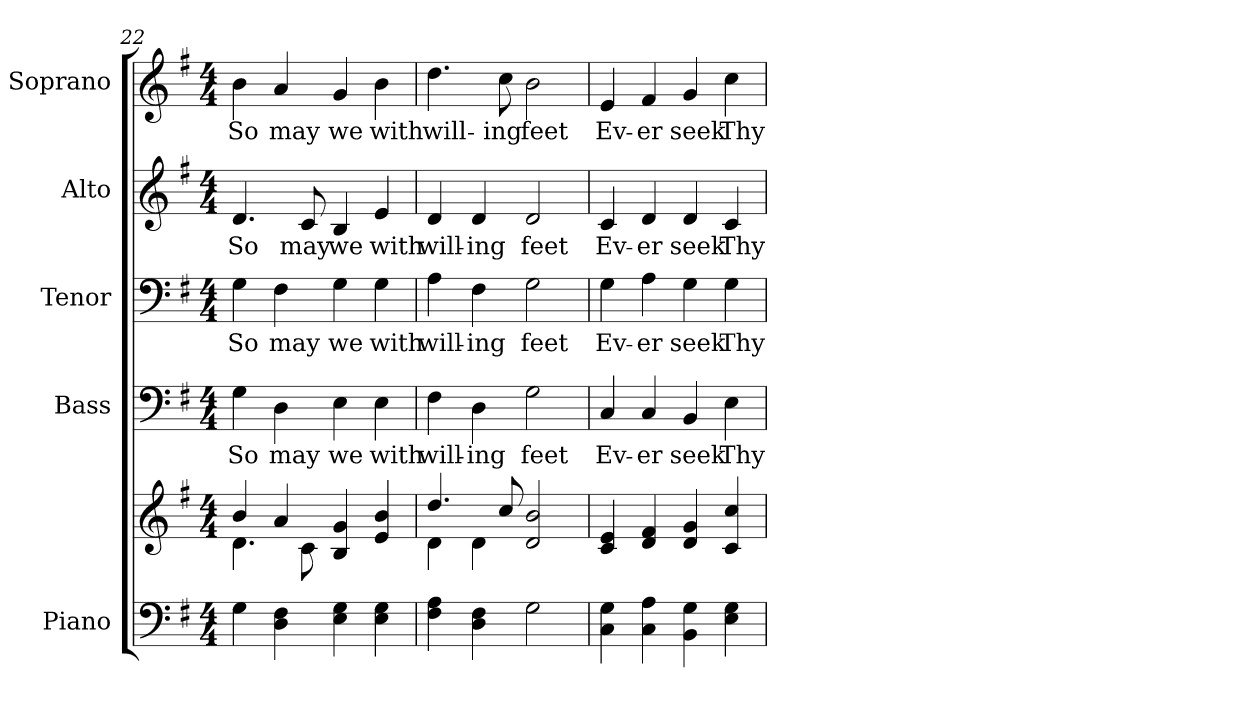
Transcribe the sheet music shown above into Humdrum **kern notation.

**kern	**kern	**kern	**text	**kern	**text	**kern	**text	**kern	**text
*part5	*part5	*part4	*part4	*part3	*part3	*part2	*part2	*part1	*part1
*staff6	*staff5	*staff4	*staff4	*staff3	*staff3	*staff2	*staff2	*staff1	*staff1
*I"Piano	*	*I"Bass	*	*I"Tenor	*	*I"Alto	*	*I"Soprano	*
*I'Pno.	*	*I'B.	*	*I'T.	*	*I'A.	*	*I'S.	*
!!LO:PB:g=z
*clefF4	*clefG2	*clefF4	*	*clefF4	*	*clefG2	*	*clefG2	*
*k[f#]	*k[f#]	*k[f#]	*	*k[f#]	*	*k[f#]	*	*k[f#]	*
*G:	*G:	*G:	*	*G:	*	*G:	*	*G:	*
*M4/4	*M4/4	*M4/4	*	*M4/4	*	*M4/4	*	*M4/4	*
=22	=22	=22	=22	=22	=22	=22	=22	=22	=22
*	*^	*	*	*	*	*	*	*	*
!	!	!	!	!LO:LY:b:color=#000000	!	!	!	!	!	!
!	!	!	!	!	!	!LO:LY:b:color=#000000	!	!	!	!
!	!	!	!	!	!	!	!	!LO:LY:b:color=#000000	!	!
!	!	!	!	!	!	!	!	!	!	!LO:LY:b:color=#000000
4Gi\	4bi/	4.di\	4Gi\	So	4Gi\	So	4.di/	So	4bi\	So
!	!	!	!	!LO:LY:b:color=#000000	!	!	!	!	!	!
!	!	!	!	!	!	!LO:LY:b:color=#000000	!	!	!	!
!	!	!	!	!	!	!	!	!	!	!LO:LY:b:color=#000000
4Di\ 4F#i	4ai/	.	4Di\	may	4F#i\	may	.	.	4ai/	may
!	!	!	!	!	!	!	!	!LO:LY:b:color=#000000	!	!
.	.	8ci\	.	.	.	.	8ci/	may	.	.
!	!	!	!	!LO:LY:b:color=#000000	!	!	!	!	!	!
!	!	!	!	!	!	!LO:LY:b:color=#000000	!	!	!	!
!	!	!	!	!	!	!	!	!LO:LY:b:color=#000000	!	!
!	!	!	!	!	!	!	!	!	!	!LO:LY:b:color=#000000
4Ei\ 4Gi	4Bi/ 4gi	2ryy	4Ei\	we	4Gi\	we	4Bi/	we	4gi/	we
!	!	!	!	!LO:LY:b:color=#000000	!	!	!	!	!	!
!	!	!	!	!	!	!LO:LY:b:color=#000000	!	!	!	!
!	!	!	!	!	!	!	!	!LO:LY:b:color=#000000	!	!
!	!	!	!	!	!	!	!	!	!	!LO:LY:b:color=#000000
4Ei\ 4Gi	4ei/ 4bi	.	4Ei\	with	4Gi\	with	4ei/	with	4bi\	with
=23	=23	=23	=23	=23	=23	=23	=23	=23	=23	=23
!	!	!	!	!LO:LY:b:color=#000000	!	!	!	!	!	!
!	!	!	!	!	!	!LO:LY:b:color=#000000	!	!	!	!
!	!	!	!	!	!	!	!	!LO:LY:b:color=#000000	!	!
!	!	!	!	!	!	!	!	!	!	!LO:LY:b:color=#000000
4F#i\ 4Ai	4.ddi/	4di\	4F#i\	will-	4Ai\	will-	4di/	will-	4.ddi\	will-
!	!	!	!	!LO:LY:b:color=#000000	!	!	!	!	!	!
!	!	!	!	!	!	!LO:LY:b:color=#000000	!	!	!	!
!	!	!	!	!	!	!	!	!LO:LY:b:color=#000000	!	!
4Di\ 4F#i	.	4di\	4Di\	-ing	4F#i\	-ing	4di/	-ing	.	.
!	!	!	!	!	!	!	!	!	!	!LO:LY:b:color=#000000
.	8cci/	.	.	.	.	.	.	.	8cci\	-ing
!	!	!	!	!LO:LY:b:color=#000000	!	!	!	!	!	!
!	!	!	!	!	!	!LO:LY:b:color=#000000	!	!	!	!
!	!	!	!	!	!	!	!	!LO:LY:b:color=#000000	!	!
!	!	!	!	!	!	!	!	!	!	!LO:LY:b:color=#000000
2Gi\	2di/ 2bi	2ryy	2Gi\	feet	2Gi\	feet	2di/	feet	2bi\	feet
*	*v	*v	*	*	*	*	*	*	*	*
=24	=24	=24	=24	=24	=24	=24	=24	=24	=24
*	*^	*	*	*	*	*	*	*	*
!	!	!	!	!LO:LY:b:color=#000000	!	!	!	!	!	!
*	*v	*v	*	*	*	*	*	*	*	*
*	*^	*	*	*	*	*	*	*	*
!	!	!	!	!	!	!LO:LY:b:color=#000000	!	!	!	!
*	*v	*v	*	*	*	*	*	*	*	*
*	*^	*	*	*	*	*	*	*	*
!	!	!	!	!	!	!	!	!LO:LY:b:color=#000000	!	!
*	*v	*v	*	*	*	*	*	*	*	*
*	*^	*	*	*	*	*	*	*	*
!	!	!	!	!	!	!	!	!	!	!LO:LY:b:color=#000000
*	*v	*v	*	*	*	*	*	*	*	*
4Ci\ 4Gi	4ci/ 4ei	4Ci/	Ev-	4Gi\	Ev-	4ci/	Ev-	4ei/	Ev-
!	!	!	!LO:LY:b:color=#000000	!	!	!	!	!	!
!	!	!	!	!	!LO:LY:b:color=#000000	!	!	!	!
!	!	!	!	!	!	!	!LO:LY:b:color=#000000	!	!
!	!	!	!	!	!	!	!	!	!LO:LY:b:color=#000000
4Ci\ 4Ai	4di/ 4f#i	4Ci/	-er	4Ai\	-er	4di/	-er	4f#i/	-er
!	!	!	!LO:LY:b:color=#000000	!	!	!	!	!	!
!	!	!	!	!	!LO:LY:b:color=#000000	!	!	!	!
!	!	!	!	!	!	!	!LO:LY:b:color=#000000	!	!
!	!	!	!	!	!	!	!	!	!LO:LY:b:color=#000000
4BBi\ 4Gi	4di/ 4gi	4BBi/	seek	4Gi\	seek	4di/	seek	4gi/	seek
!	!	!	!LO:LY:b:color=#000000	!	!	!	!	!	!
!	!	!	!	!	!LO:LY:b:color=#000000	!	!	!	!
!	!	!	!	!	!	!	!LO:LY:b:color=#000000	!	!
!	!	!	!	!	!	!	!	!	!LO:LY:b:color=#000000
4Ei\ 4Gi	4ci/ 4cci	4Ei\	Thy	4Gi\	Thy	4ci/	Thy	4cci\	Thy
=	=	=	=	=	=	=	=	=	=
*-	*-	*-	*-	*-	*-	*-	*-	*-	*-
